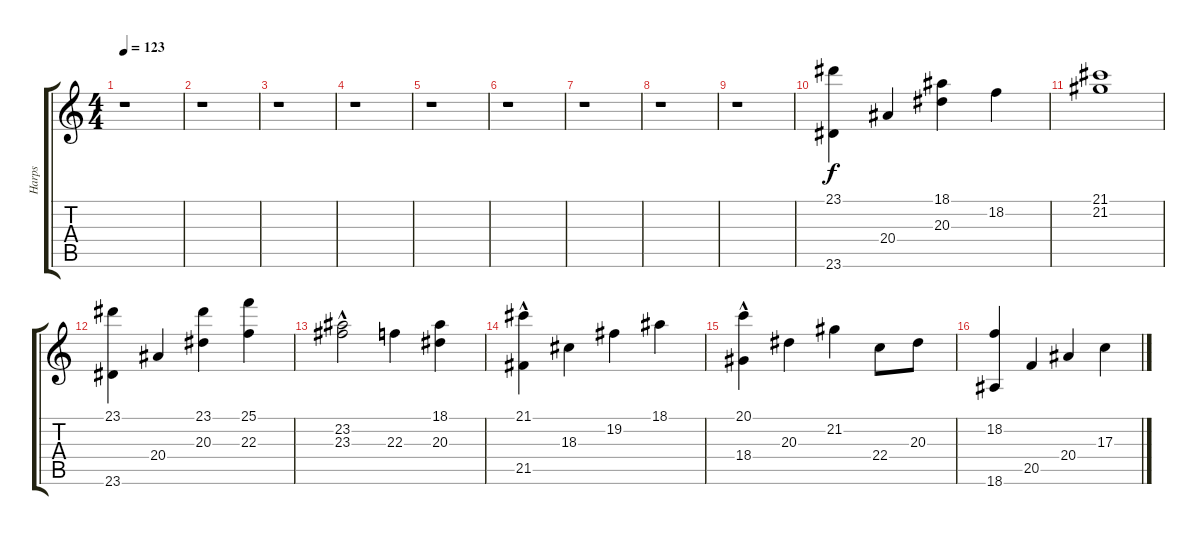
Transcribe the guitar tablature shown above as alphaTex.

\track ("Harps" "Harps") {instrument orchestralharp}
\staff {score tabs}
\tuning (E4 B3 G3 D3 A2 E2) {hide}
\ts (4 4)
\tempo 123
\clef g2
\ks c
r.1{dy f} |
r.1 |
r.1 |
r.1 |
r.1 |
r.1 |
r.1 |
r.1 |
r.1 |
(23.1 23.6).4 20.4.4 (18.1 20.3).4 18.2.4 |
(21.1 21.2).1 |
(23.1 23.6).4 20.4.4 (23.1 20.3).4 (25.1 22.3).4 |
(23.2{hac} 23.3).2 22.3.4 (18.1 20.3).4 |
(21.1{hac} 21.5).4 18.3.4 19.2.4 18.1.4 |
(20.1{hac} 18.4).4 20.3.4 21.2.4 22.4.8 20.3.8 |
(18.2 18.6).4 20.5.4 20.4.4 17.3.4
